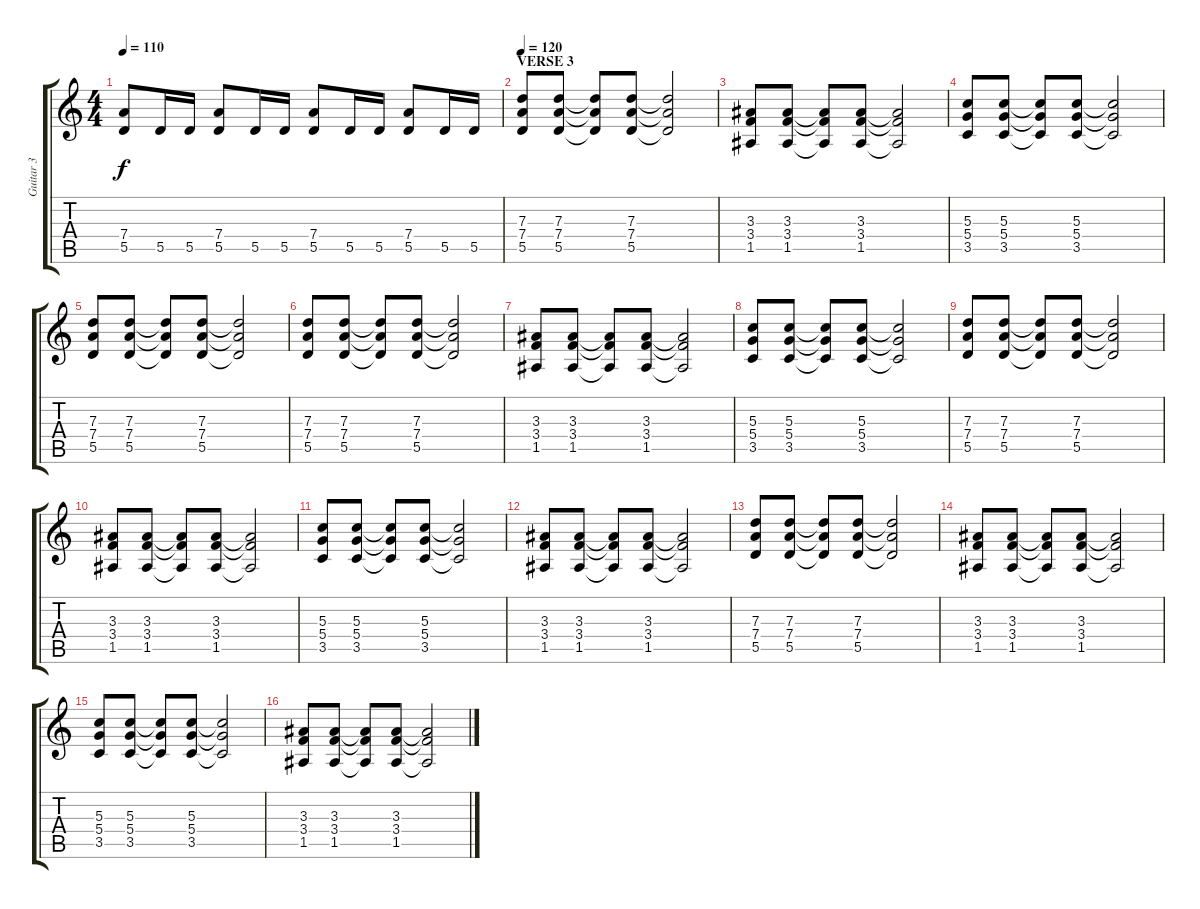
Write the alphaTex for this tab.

\track ("Guitar 3" "Guitar 3") {instrument distortionguitar}
\staff {score tabs}
\tuning (E4 B3 G3 D3 A2 E2) {hide}
\ts (4 4)
\tempo 110
\clef g2
\ks c
(7.4 5.5).8{dy f} 5.5.16 5.5.16 (7.4 5.5).8 5.5.16 5.5.16 (7.4 5.5).8 5.5.16 5.5.16 (7.4 5.5).8 5.5.16 5.5.16 |
\section ("" "VERSE 3")
\tempo 120
(7.3 7.4 5.5).8 (7.3 7.4 5.5).8 (7.3{t} 7.4{t} 5.5{t}).8 (7.3 7.4 5.5).8 (7.3{t} 7.4{t} 5.5{t}).2 |
(3.3 3.4 1.5).8 (3.3 3.4 1.5).8 (3.3{t} 3.4{t} 1.5{t}).8 (3.3 3.4 1.5).8 (3.3{t} 3.4{t} 1.5{t}).2 |
(5.3 5.4 3.5).8 (5.3 5.4 3.5).8 (5.3{t} 5.4{t} 3.5{t}).8 (5.3 5.4 3.5).8 (5.3{t} 5.4{t} 3.5{t}).2 |
(7.3 7.4 5.5).8 (7.3 7.4 5.5).8 (7.3{t} 7.4{t} 5.5{t}).8 (7.3 7.4 5.5).8 (7.3{t} 7.4{t} 5.5{t}).2 |
(7.3 7.4 5.5).8 (7.3 7.4 5.5).8 (7.3{t} 7.4{t} 5.5{t}).8 (7.3 7.4 5.5).8 (7.3{t} 7.4{t} 5.5{t}).2 |
(3.3 3.4 1.5).8 (3.3 3.4 1.5).8 (3.3{t} 3.4{t} 1.5{t}).8 (3.3 3.4 1.5).8 (3.3{t} 3.4{t} 1.5{t}).2 |
(5.3 5.4 3.5).8 (5.3 5.4 3.5).8 (5.3{t} 5.4{t} 3.5{t}).8 (5.3 5.4 3.5).8 (5.3{t} 5.4{t} 3.5{t}).2 |
(7.3 7.4 5.5).8 (7.3 7.4 5.5).8 (7.3{t} 7.4{t} 5.5{t}).8 (7.3 7.4 5.5).8 (7.3{t} 7.4{t} 5.5{t}).2 |
(3.3 3.4 1.5).8 (3.3 3.4 1.5).8 (3.3{t} 3.4{t} 1.5{t}).8 (3.3 3.4 1.5).8 (3.3{t} 3.4{t} 1.5{t}).2 |
(5.3 5.4 3.5).8 (5.3 5.4 3.5).8 (5.3{t} 5.4{t} 3.5{t}).8 (5.3 5.4 3.5).8 (5.3{t} 5.4{t} 3.5{t}).2 |
(3.3 3.4 1.5).8 (3.3 3.4 1.5).8 (3.3{t} 3.4{t} 1.5{t}).8 (3.3 3.4 1.5).8 (3.3{t} 3.4{t} 1.5{t}).2 |
(7.3 7.4 5.5).8 (7.3 7.4 5.5).8 (7.3{t} 7.4{t} 5.5{t}).8 (7.3 7.4 5.5).8 (7.3{t} 7.4{t} 5.5{t}).2 |
(3.3 3.4 1.5).8 (3.3 3.4 1.5).8 (3.3{t} 3.4{t} 1.5{t}).8 (3.3 3.4 1.5).8 (3.3{t} 3.4{t} 1.5{t}).2 |
(5.3 5.4 3.5).8 (5.3 5.4 3.5).8 (5.3{t} 5.4{t} 3.5{t}).8 (5.3 5.4 3.5).8 (5.3{t} 5.4{t} 3.5{t}).2 |
(3.3 3.4 1.5).8 (3.3 3.4 1.5).8 (3.3{t} 3.4{t} 1.5{t}).8 (3.3 3.4 1.5).8 (3.3{t} 3.4{t} 1.5{t}).2
